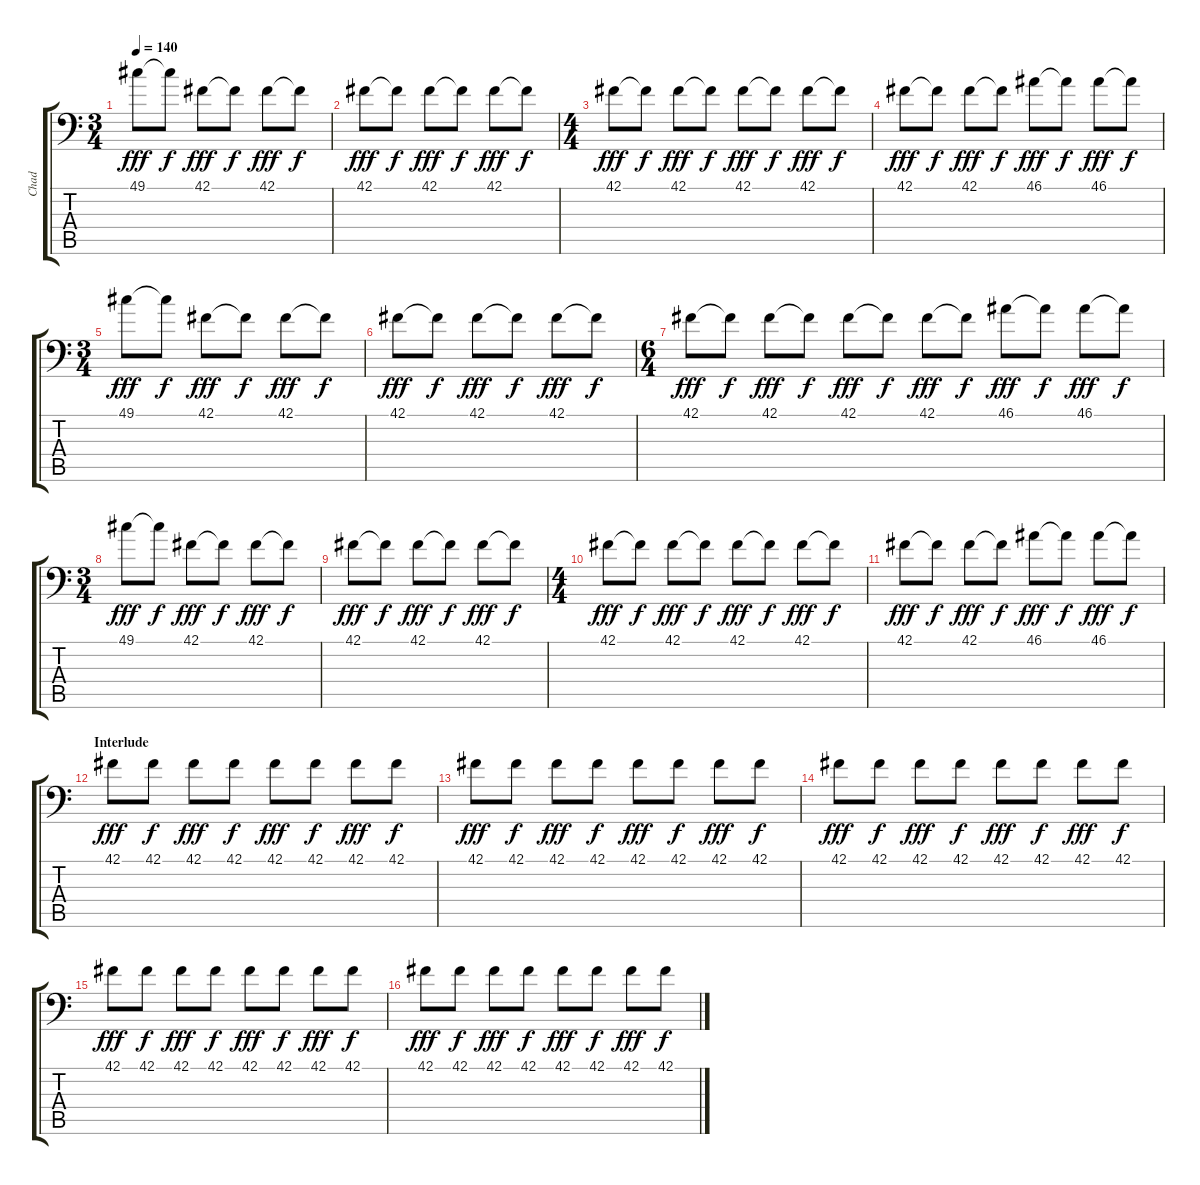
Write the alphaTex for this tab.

\track ("Chad" "Chad") {instrument acousticgrandpiano}
\staff {score tabs}
\tuning (C-1 C-1 C-1 C-1 C-1 C-1) {hide}
\ts (3 4)
\tempo 140
\clef f4
\ks c
49.1.8{dy fff} 49.1{t}.8{dy f} 42.1.8{dy fff} 42.1{t}.8{dy f} 42.1.8{dy fff} 42.1{t}.8{dy f} |
42.1.8{dy fff} 42.1{t}.8{dy f} 42.1.8{dy fff} 42.1{t}.8{dy f} 42.1.8{dy fff} 42.1{t}.8{dy f} |
\ts (4 4)
42.1.8{dy fff} 42.1{t}.8{dy f} 42.1.8{dy fff} 42.1{t}.8{dy f} 42.1.8{dy fff} 42.1{t}.8{dy f} 42.1.8{dy fff} 42.1{t}.8{dy f} |
42.1.8{dy fff} 42.1{t}.8{dy f} 42.1.8{dy fff} 42.1{t}.8{dy f} 46.1.8{dy fff} 46.1{t}.8{dy f} 46.1.8{dy fff} 46.1{t}.8{dy f} |
\ts (3 4)
49.1.8{dy fff} 49.1{t}.8{dy f} 42.1.8{dy fff} 42.1{t}.8{dy f} 42.1.8{dy fff} 42.1{t}.8{dy f} |
42.1.8{dy fff} 42.1{t}.8{dy f} 42.1.8{dy fff} 42.1{t}.8{dy f} 42.1.8{dy fff} 42.1{t}.8{dy f} |
\ts (6 4)
42.1.8{dy fff} 42.1{t}.8{dy f} 42.1.8{dy fff} 42.1{t}.8{dy f} 42.1.8{dy fff} 42.1{t}.8{dy f} 42.1.8{dy fff} 42.1{t}.8{dy f} 46.1.8{dy fff} 46.1{t}.8{dy f} 46.1.8{dy fff} 46.1{t}.8{dy f} |
\ts (3 4)
49.1.8{dy fff} 49.1{t}.8{dy f} 42.1.8{dy fff} 42.1{t}.8{dy f} 42.1.8{dy fff} 42.1{t}.8{dy f} |
42.1.8{dy fff} 42.1{t}.8{dy f} 42.1.8{dy fff} 42.1{t}.8{dy f} 42.1.8{dy fff} 42.1{t}.8{dy f} |
\ts (4 4)
42.1.8{dy fff} 42.1{t}.8{dy f} 42.1.8{dy fff} 42.1{t}.8{dy f} 42.1.8{dy fff} 42.1{t}.8{dy f} 42.1.8{dy fff} 42.1{t}.8{dy f} |
42.1.8{dy fff} 42.1{t}.8{dy f} 42.1.8{dy fff} 42.1{t}.8{dy f} 46.1.8{dy fff} 46.1{t}.8{dy f} 46.1.8{dy fff} 46.1{t}.8{dy f} |
\section ("" "Interlude")
42.1.8{dy fff} 42.1.8{dy f} 42.1.8{dy fff} 42.1.8{dy f} 42.1.8{dy fff} 42.1.8{dy f} 42.1.8{dy fff} 42.1.8{dy f} |
42.1.8{dy fff} 42.1.8{dy f} 42.1.8{dy fff} 42.1.8{dy f} 42.1.8{dy fff} 42.1.8{dy f} 42.1.8{dy fff} 42.1.8{dy f} |
42.1.8{dy fff} 42.1.8{dy f} 42.1.8{dy fff} 42.1.8{dy f} 42.1.8{dy fff} 42.1.8{dy f} 42.1.8{dy fff} 42.1.8{dy f} |
42.1.8{dy fff} 42.1.8{dy f} 42.1.8{dy fff} 42.1.8{dy f} 42.1.8{dy fff} 42.1.8{dy f} 42.1.8{dy fff} 42.1.8{dy f} |
42.1.8{dy fff} 42.1.8{dy f} 42.1.8{dy fff} 42.1.8{dy f} 42.1.8{dy fff} 42.1.8{dy f} 42.1.8{dy fff} 42.1.8{dy f}
